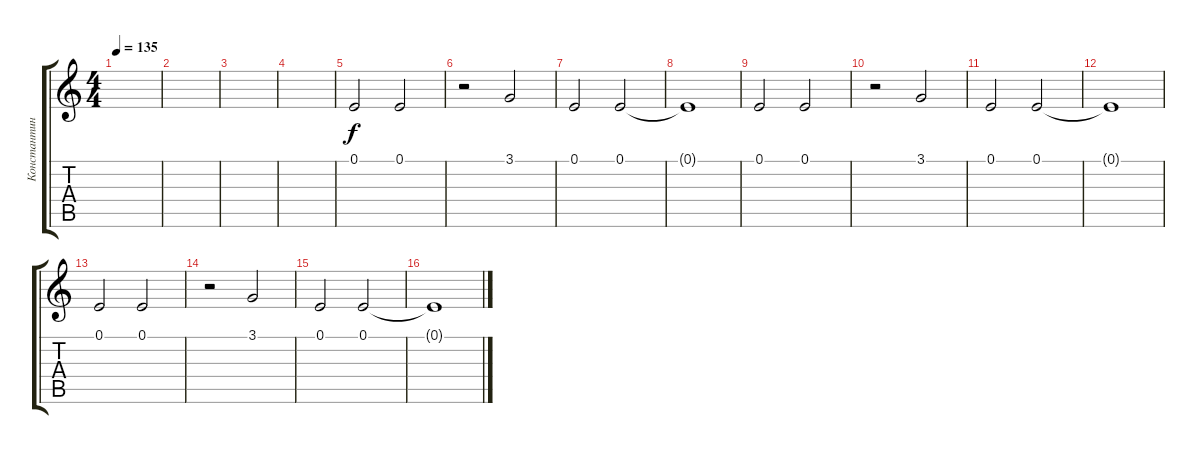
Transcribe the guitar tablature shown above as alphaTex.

\track ("Константин Бекрев (программирование)" "Константин") {instrument tubularbells}
\staff {score tabs}
\tuning (E4 B3 G3 D3 A2 E2) {hide}
\ts (4 4)
\tempo 135
\clef g2
\ks c
|
|
|
|
0.1.2 0.1.2 |
r.2 3.1.2 |
0.1.2 0.1.2 |
0.1{t}.1 |
0.1.2 0.1.2 |
r.2 3.1.2 |
0.1.2 0.1.2 |
0.1{t}.1 |
0.1.2 0.1.2 |
r.2 3.1.2 |
0.1.2 0.1.2 |
0.1{t}.1
